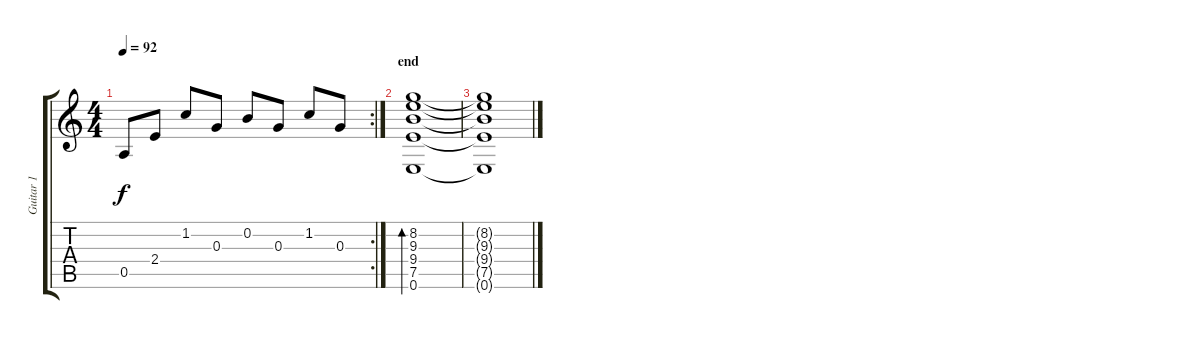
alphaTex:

\track ("Guitar 1" "Guitar 1") {instrument acousticguitarsteel}
\staff {score tabs}
\tuning (E4 B3 G3 D3 A2 E2) {hide}
\rc 2
\ts (4 4)
\tempo 92
\clef g2
\ks c
0.5.8{dy f} 2.4.8 1.2.8 0.3.8 0.2.8 0.3.8 1.2.8 0.3.8 |
\section ("" "end")
(8.2 9.3 9.4 7.5 0.6).1{bd 240} |
(8.2{t} 9.3{t} 9.4{t} 7.5{t} 0.6{t}).1
